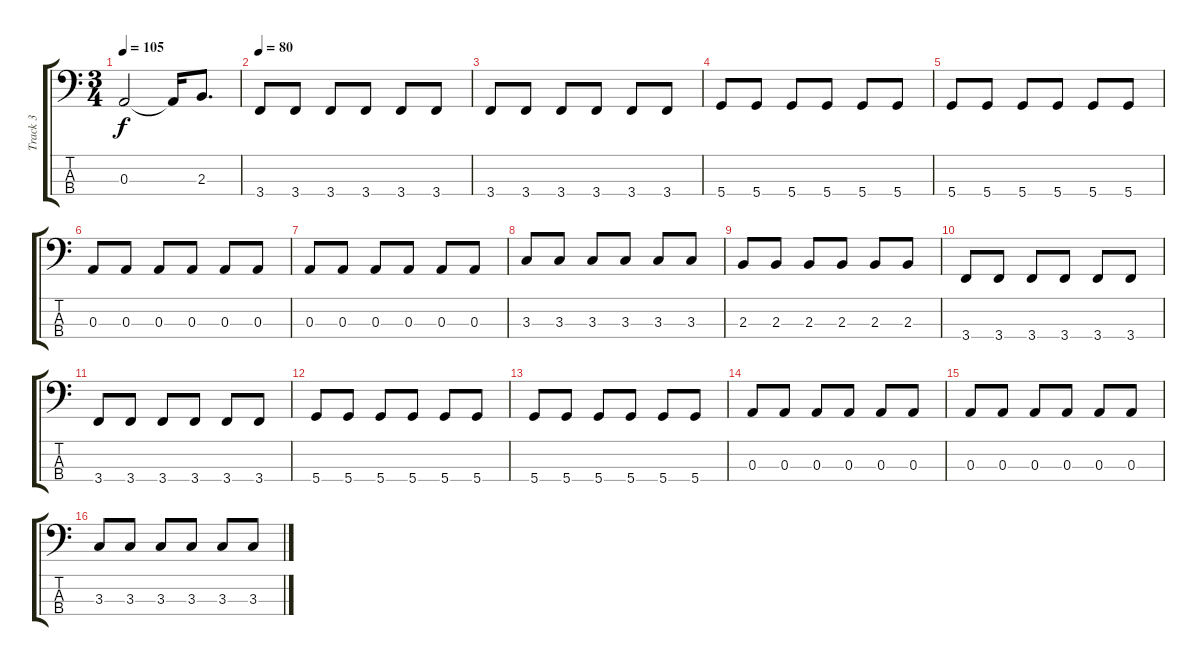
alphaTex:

\track ("Track 3" "Track 3") {instrument electricbasspick}
\staff {score tabs}
\tuning (G2 D2 A1 D1) {hide}
\ts (3 4)
\tempo 105
\clef f4
\ks c
0.3{t}.2{dy f} 0.3{t}.16 2.3.8{d} |
\tempo 80
3.4.8 3.4.8 3.4.8 3.4.8 3.4.8 3.4.8 |
3.4.8 3.4.8 3.4.8 3.4.8 3.4.8 3.4.8 |
5.4.8 5.4.8 5.4.8 5.4.8 5.4.8 5.4.8 |
5.4.8 5.4.8 5.4.8 5.4.8 5.4.8 5.4.8 |
0.3.8 0.3.8 0.3.8 0.3.8 0.3.8 0.3.8 |
0.3.8 0.3.8 0.3.8 0.3.8 0.3.8 0.3.8 |
3.3.8 3.3.8 3.3.8 3.3.8 3.3.8 3.3.8 |
2.3.8 2.3.8 2.3.8 2.3.8 2.3.8 2.3.8 |
3.4.8 3.4.8 3.4.8 3.4.8 3.4.8 3.4.8 |
3.4.8 3.4.8 3.4.8 3.4.8 3.4.8 3.4.8 |
5.4.8 5.4.8 5.4.8 5.4.8 5.4.8 5.4.8 |
5.4.8 5.4.8 5.4.8 5.4.8 5.4.8 5.4.8 |
0.3.8 0.3.8 0.3.8 0.3.8 0.3.8 0.3.8 |
0.3.8 0.3.8 0.3.8 0.3.8 0.3.8 0.3.8 |
3.3.8 3.3.8 3.3.8 3.3.8 3.3.8 3.3.8
